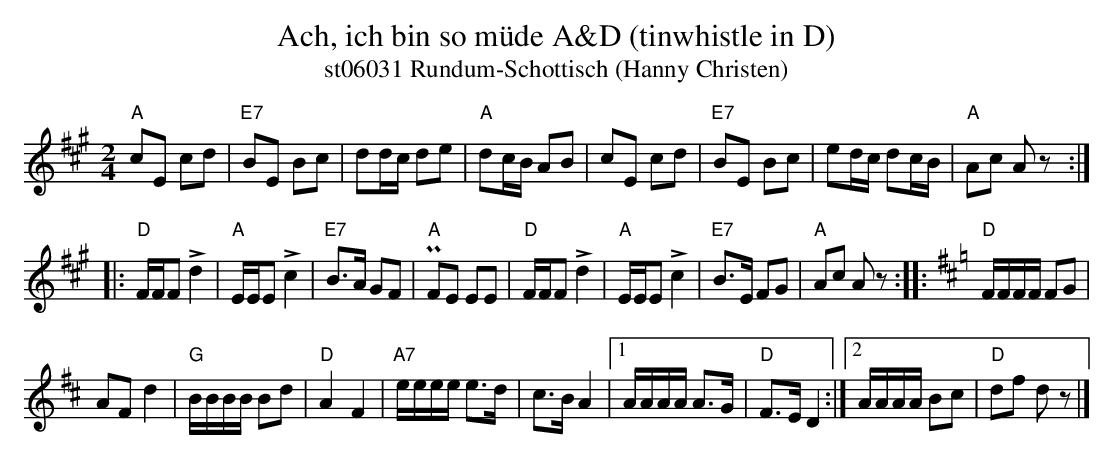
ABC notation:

X:1
T:Ach, ich bin so m\"ude A&D (tinwhistle in D)
T:st06031 Rundum-Schottisch (Hanny Christen)
M:2/4
L:1/8
K:A %%MIDI gchordon
"A"cE cd | "E7"BE Bc | dd/2c/2 de | "A"dc/2B/2 AB | cE cd | "E7"BE Bc | ed/2c/2 dc/2B/2 | "A"Ac Az ::
"D"F/2F/2F !>!d2 | "A"E/2E/2E !>!c2 | "E7"B>A GF | P"A"FE EE | "D"F/2F/2F !>!d2 | "A"E/2E/2E !>!c2 | "E7"B>E FG | "A"Ac Az :: [K:D]"D"F/2F/2F/2F/2 FG |
AFd2 | "G"B/2B/2B/2B/2 Bd | "D"A2F2 | "A7"e/2e/2e/2e/2 e>d | c>BA2 |1 A/2A/2A/2A/2 A>G | "D"F>ED2 :|2 A/2A/2A/2A/2 Bc | "D"df dz |]
